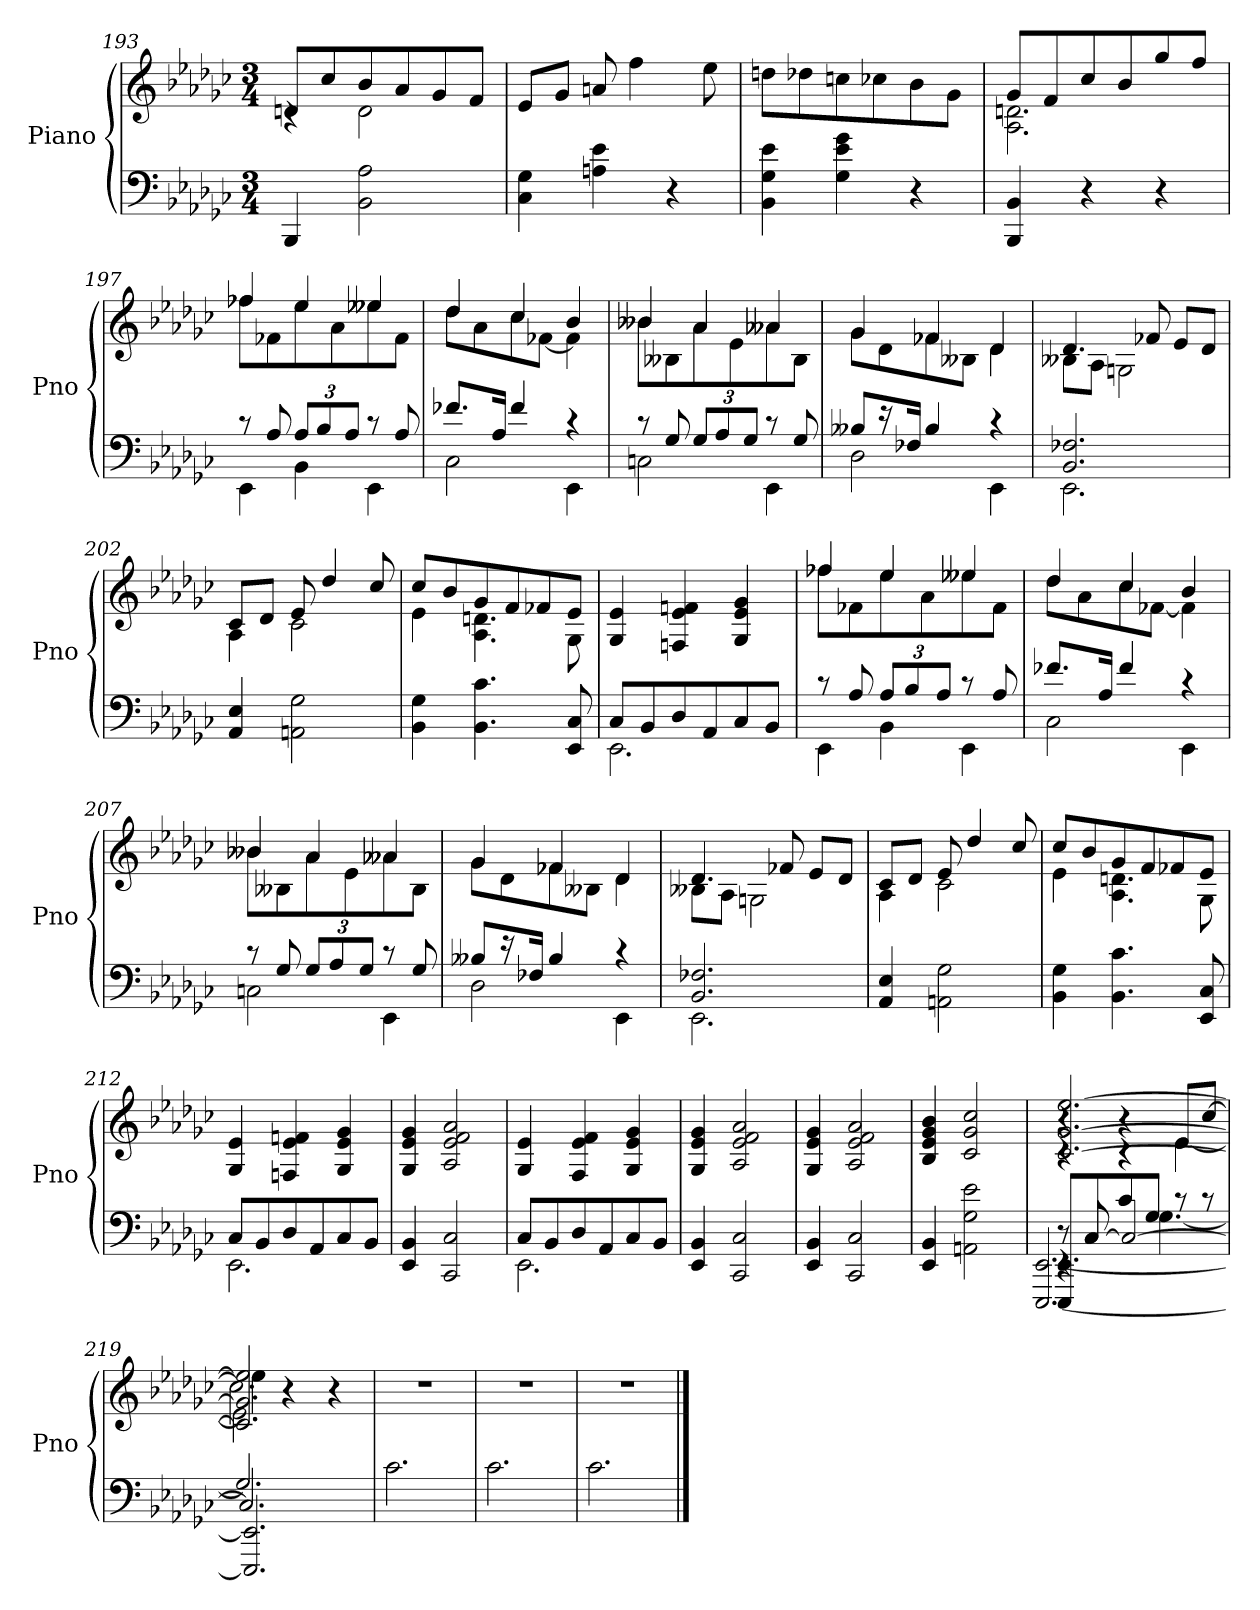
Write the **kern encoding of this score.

**kern	**kern
*part1	*part1
*staff2	*staff1
*I"Piano	*
*I'Pno	*
*clefF4	*clefG2
*k[b-e-a-d-g-c-]	*k[b-e-a-d-g-c-]
*M3/4	*M3/4
=193	=193
*	*^
4BBB-	8dnL	4rc
.	8cc-	.
2BB- 2A-	8b-	2d
.	8a-	.
.	8g-	.
.	8fJ	.
*	*v	*v
=194	=194
4C- 4G-	8e-L
.	8g-J
4An 4e-	8an
.	4ff
4r	.
.	8ee-
=195	=195
4BB- 4G- 4e-	8ddnL
.	8dd-X
4G- 4e- 4g-	8ccn
.	8cc-X
4r	8b-
.	8g-J
=196	=196
*	*^
4BBB- 4BB-	8g-L	2.A- 2.dn
.	8f	.
4r	8cc-	.
.	8b-	.
4r	8gg-	.
.	8ffJ	.
=197	=197	=197
*^	*	*
8rc	4EE-	4ff-X	8ff-XL
8A-	.	.	8f-X
12A-L	4BB-	4ee-	8ee-
12B-	.	.	.
.	.	.	8a-
12A-J	.	.	.
8rc	4EE-	4ee--X	8ee--X
8A-	.	.	8f-J
=198	=198	=198	=198
8.f-XL	2C-	4dd-	8dd-L
.	.	.	8a-
16A-Jk	.	.	.
4f-	.	4cc-	8cc-
.	.	.	[8f-XJ
4rc	4EE-	4b-	4f-]
=199	=199	=199	=199
8rc	2Cn	4b--X	8b--XL
8G-	.	.	8B--X
12G-L	.	4a-	8a-
12A-	.	.	.
.	.	.	8e-
12G-J	.	.	.
8rc	4EE-	4a--X	8a--X
8G-	.	.	8B--J
=200	=200	=200	=200
8B--XL	2D-	4g-	8g-L
16r	.	.	8d-
16F-XJk	.	.	.
4B--	.	4f-X	8f-X
.	.	.	8B--XJ
4rc	4EE-	4d-	4d-
=201	=201	=201	=201
2.BB- 2.F-X	2.EE-	4.d-	8B--XL
.	.	.	8A-J
.	.	.	2Gn
.	.	8f-X	.
.	.	8e-L	.
.	.	8d-J	.
*v	*v	*	*
=202	=202	=202
4AA- 4E-	8c-L	4A-
.	8d-J	.
2AAn 2G-	8e-	2c-
.	4dd-	.
.	8cc-	.
=203	=203	=203
4BB- 4G-	8cc-L	4e-
.	8b-	.
4.BB- 4.c-	8g-	4.A- 4.dn
.	8f	.
.	8f-X	.
8EE- 8C-	8e-J	8G-
*	*v	*v
=204	=204
*^	*
8C-L	2.EE-	4G- 4e-
8BB-	.	.
8D-	.	4Fn 4e- 4fn
8AA-	.	.
8C-	.	4G- 4e- 4g-
8BB-J	.	.
=205	=205	=205
*	*	*^
8rc	4EE-	4ff-X	8ff-XL
8A-	.	.	8f-X
12A-L	4BB-	4ee-	8ee-
12B-	.	.	.
.	.	.	8a-
12A-J	.	.	.
8rc	4EE-	4ee--X	8ee--X
8A-	.	.	8f-J
=206	=206	=206	=206
8.f-XL	2C-	4dd-	8dd-L
.	.	.	8a-
16A-Jk	.	.	.
4f-	.	4cc-	8cc-
.	.	.	[8f-XJ
4rc	4EE-	4b-	4f-]
=207	=207	=207	=207
8rc	2Cn	4b--X	8b--XL
8G-	.	.	8B--X
12G-L	.	4a-	8a-
12A-	.	.	.
.	.	.	8e-
12G-J	.	.	.
8rc	4EE-	4a--X	8a--X
8G-	.	.	8B--J
=208	=208	=208	=208
8B--XL	2D-	4g-	8g-L
16r	.	.	8d-
16F-XJk	.	.	.
4B--	.	4f-X	8f-X
.	.	.	8B--XJ
4rc	4EE-	4d-	4d-
=209	=209	=209	=209
2.BB- 2.F-X	2.EE-	4.d-	8B--XL
.	.	.	8A-J
.	.	.	2Gn
.	.	8f-X	.
.	.	8e-L	.
.	.	8d-J	.
*v	*v	*	*
=210	=210	=210
4AA- 4E-	8c-L	4A-
.	8d-J	.
2AAn 2G-	8e-	2c-
.	4dd-	.
.	8cc-	.
=211	=211	=211
4BB- 4G-	8cc-L	4e-
.	8b-	.
4.BB- 4.c-	8g-	4.A- 4.dn
.	8f	.
.	8f-X	.
8EE- 8C-	8e-J	8G-
*	*v	*v
=212	=212
*^	*
8C-L	2.EE-	4G- 4e-
8BB-	.	.
8D-	.	4Fn 4e- 4fn
8AA-	.	.
8C-	.	4G- 4e- 4g-
8BB-J	.	.
*v	*v	*
=213	=213
4EE- 4BB-	4G- 4e- 4g-
2CC- 2C-	2A- 2e- 2f 2a-
=214	=214
*^	*
8C-L	2.EE-	4G- 4e-
8BB-	.	.
8D-	.	4F 4e- 4f
8AA-	.	.
8C-	.	4G- 4e- 4g-
8BB-J	.	.
*v	*v	*
=215	=215
4EE- 4BB-	4G- 4e- 4g-
2CC- 2C-	2A- 2e- 2f 2a-
=216	=216
4EE- 4BB-	4G- 4e- 4g-
2CC- 2C-	2A- 2e- 2f 2a-
=217	=217
4EE- 4BB-	4B- 4e- 4g- 4b-
2AAn 2G- 2e-	2c- 2g- 2cc-
=218	=218
*^	*^
*	*^	*	*^
*	*	*^	*	*	*
8EEE- 8EE-L	4.rEE	8r	[2.EEE-/ [2.EE-/	[2.c- [2.g- [2.ee-	4rc	4r
8C-	.	[8C-/	.	.	.	.
8c-	.	2C-/_	.	.	4rc	4r
8G-J	[4.G-	.	.	.	.	.
8rc	.	.	.	.	[4e-	8e-/L
8rc	.	.	.	.	.	[8cc-/J
*	*	*v	*v	*	*	*
=219	=219	=219	=219	=219	=219
*	*	*	*	*	*^
2.G-]	2.C-/]	2.EEE-]/ 2.EE-]/	2.c-] 2.g-] 2.ee-]	2.e-]	2.cc-\]	4ee-\
.	.	.	.	.	.	4r
.	.	.	.	.	.	4r
*v	*v	*v	*	*	*	*
*	*v	*v	*v	*v
=220	=220
2.c-	2.r
=221	=221
2.c-	2.r
=222	=222
2.c-	2.r
==	==
*-	*-
